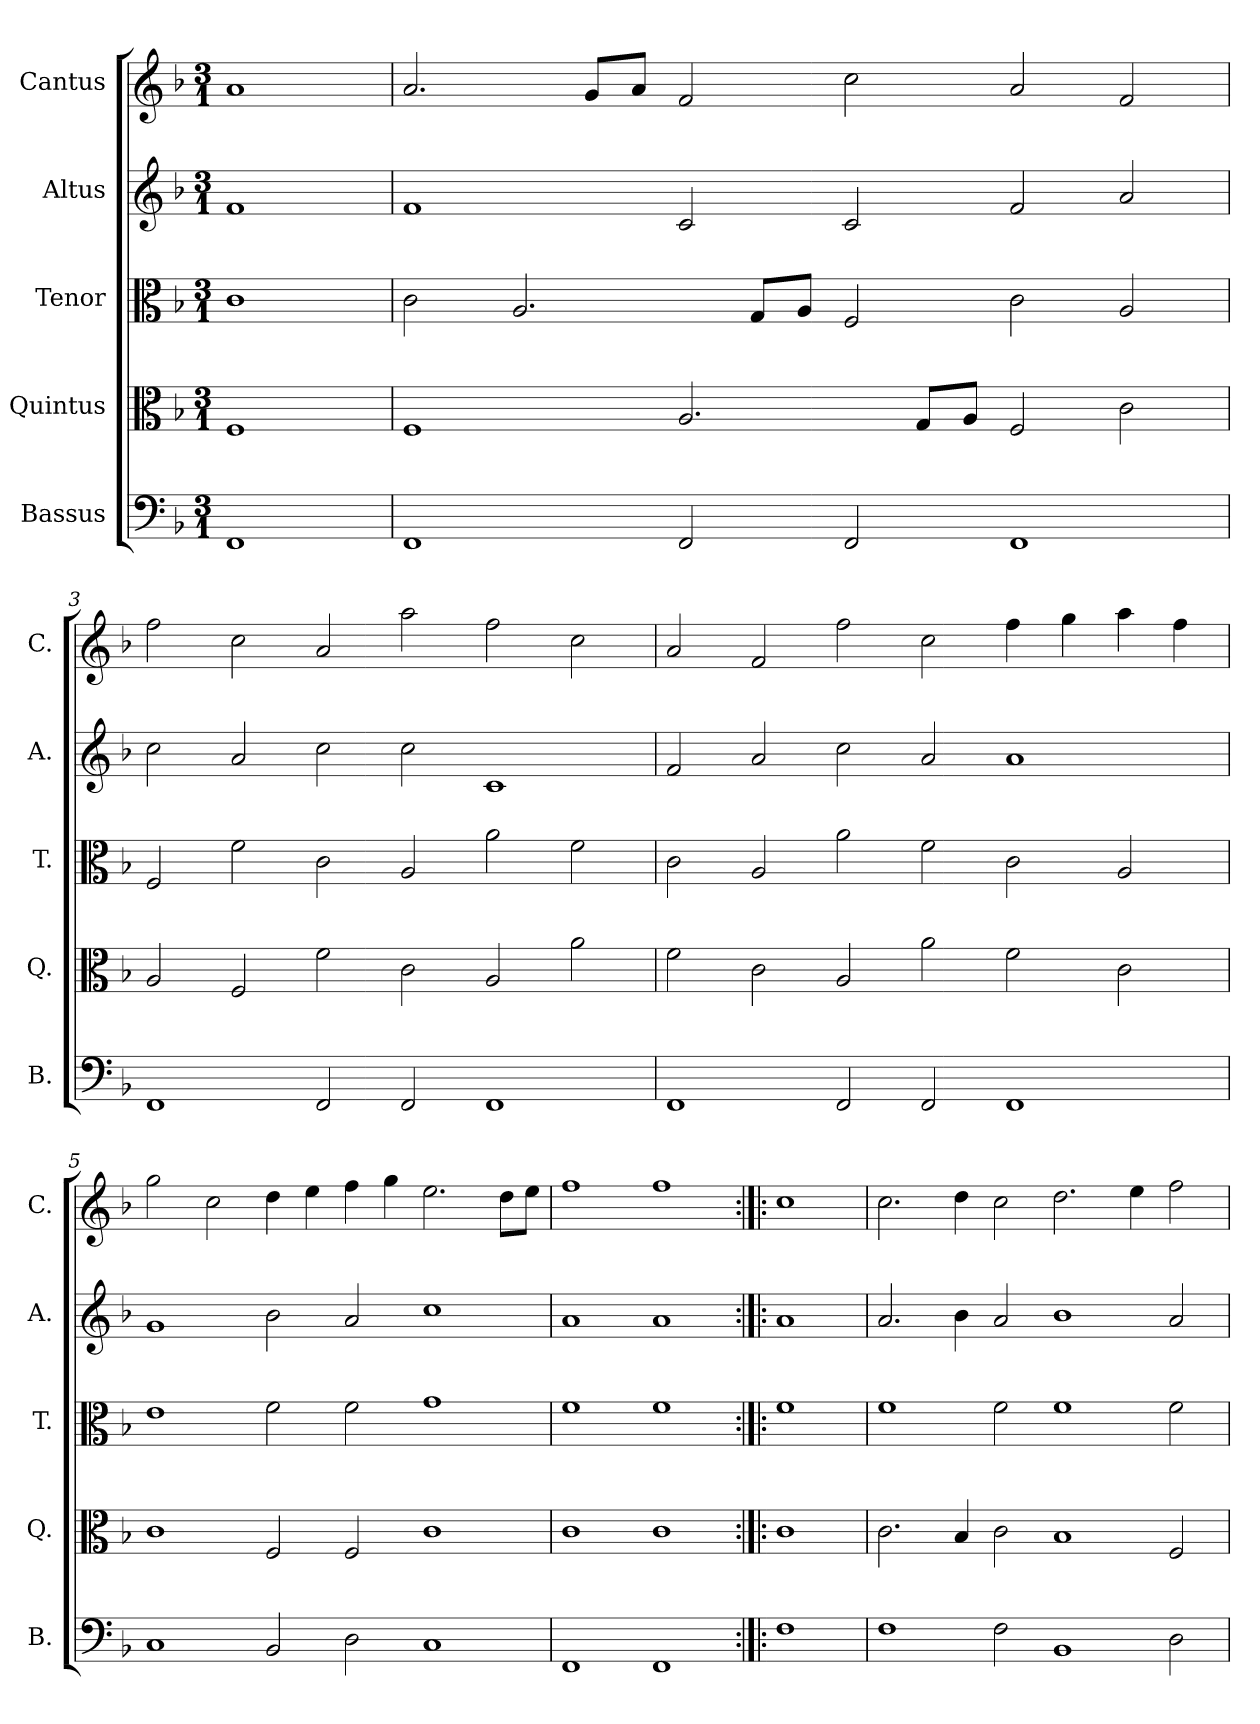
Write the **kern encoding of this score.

**kern	**kern	**kern	**kern	**kern
*part5	*part4	*part3	*part2	*part1
*staff5	*staff4	*staff3	*staff2	*staff1
*I"Bassus	*I"Quintus	*I"Tenor	*I"Altus	*I"Cantus
*I'B.	*I'Q.	*I'T.	*I'A.	*I'C.
*clefF4	*clefC3	*clefC3	*clefG2	*clefG2
*k[b-]	*k[b-]	*k[b-]	*k[b-]	*k[b-]
*F:	*F:	*F:	*F:	*F:
*M3/1	*M3/1	*M3/1	*M3/1	*M3/1
=1	=1	=1	=1	=1
1FF/	1F/	1c\	1f/	1a/
=2	=2	=2	=2	=2
1FF/	1F/	2c\	1f/	2.a/
.	.	2.A/	.	.
.	.	.	.	8g/L
.	.	.	.	8a/J
2FF/	2.A/	.	2c/	2f/
.	.	8G/L	.	.
.	.	8A/J	.	.
2FF/	.	2F/	2c/	2cc\
.	8G/L	.	.	.
.	8A/J	.	.	.
1FF/	2F/	2c\	2f/	2a/
.	2c\	2A/	2a/	2f/
=3	=3	=3	=3	=3
1FF/	2A/	2F/	2cc\	2ff\
.	2F/	2f\	2a/	2cc\
2FF/	2f\	2c\	2cc\	2a/
2FF/	2c\	2A/	2cc\	2aa\
1FF/	2A/	2a\	1c/	2ff\
.	2a\	2f\	.	2cc\
=4	=4	=4	=4	=4
1FF/	2f\	2c\	2f/	2a/
.	2c\	2A/	2a/	2f/
2FF/	2A/	2a\	2cc\	2ff\
2FF/	2a\	2f\	2a/	2cc\
1FF/	2f\	2c\	1a/	4ff\
.	.	.	.	4gg\
.	2c\	2A/	.	4aa\
.	.	.	.	4ff\
=5	=5	=5	=5	=5
1C/	1c\	1e\	1g/	2gg\
.	.	.	.	2cc\
2BB-/	2F/	2f\	2b-\	4dd\
.	.	.	.	4ee\
2D\	2F/	2f\	2a/	4ff\
.	.	.	.	4gg\
1C/	1c\	1g\	1cc\	2.ee\
.	.	.	.	8dd\L
.	.	.	.	8ee\J
!!LO:LB:g=z
=6	=6	=6	=6	=6
1FF/	1c\	1f\	1a/	1ff\
1FF/	1c\	1f\	1a/	1ff\
=7:|!|:	=7:|!|:	=7:|!|:	=7:|!|:	=7:|!|:
1F\	1c\	1f\	1a/	1cc\
=8	=8	=8	=8	=8
1F\	2.c\	1f\	2.a/	2.cc\
.	4B-/	.	4b-\	4dd\
2F\	2c\	2f\	2a/	2cc\
1BB-/	1B-/	1f\	1b-\	2.dd\
.	.	.	.	4ee\
2D\	2F/	2f\	2a/	2ff\
=	=	=	=	=
*-	*-	*-	*-	*-
